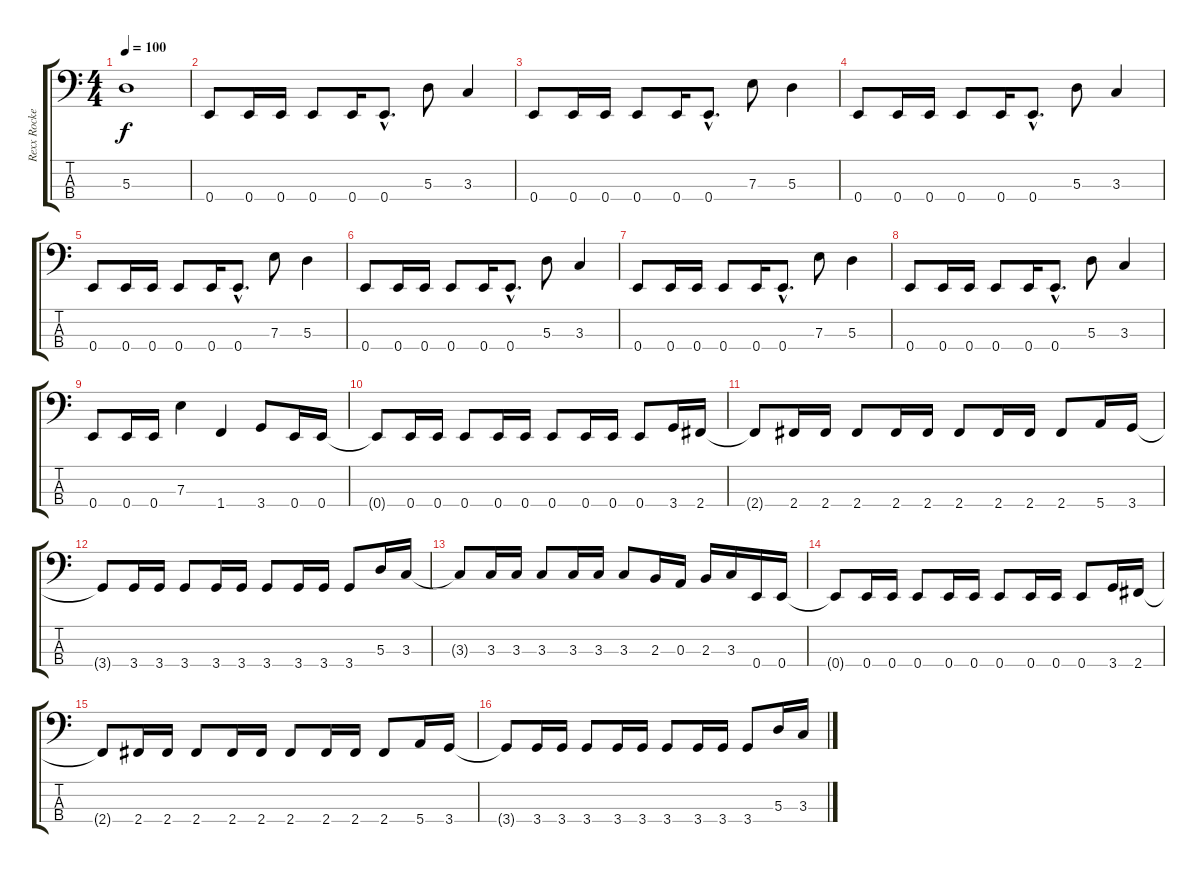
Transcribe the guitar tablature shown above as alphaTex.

\track ("Rexx Rocker" "Rexx Rocke") {instrument electricbasspick}
\staff {score tabs}
\tuning (G2 D2 A1 E1) {hide}
\ts (4 4)
\tempo 100
\clef f4
\ks c
5.3{t}.1{dy f} |
0.4.8 0.4.16 0.4.16 0.4.8 0.4.16 0.4{hac}.8{d} 5.3.8 3.3.4 |
0.4.8 0.4.16 0.4.16 0.4.8 0.4.16 0.4{hac}.8{d} 7.3.8 5.3.4 |
0.4.8 0.4.16 0.4.16 0.4.8 0.4.16 0.4{hac}.8{d} 5.3.8 3.3.4 |
0.4.8 0.4.16 0.4.16 0.4.8 0.4.16 0.4{hac}.8{d} 7.3.8 5.3.4 |
0.4.8 0.4.16 0.4.16 0.4.8 0.4.16 0.4{hac}.8{d} 5.3.8 3.3.4 |
0.4.8 0.4.16 0.4.16 0.4.8 0.4.16 0.4{hac}.8{d} 7.3.8 5.3.4 |
0.4.8 0.4.16 0.4.16 0.4.8 0.4.16 0.4{hac}.8{d} 5.3.8 3.3.4 |
0.4.8 0.4.16 0.4.16 7.3.4 1.4.4 3.4.8 0.4.16 0.4.16 |
0.4{t}.8 0.4.16 0.4.16 0.4.8 0.4.16 0.4.16 0.4.8 0.4.16 0.4.16 0.4.8 3.4.16 2.4.16 |
2.4{t}.8 2.4.16 2.4.16 2.4.8 2.4.16 2.4.16 2.4.8 2.4.16 2.4.16 2.4.8 5.4.16 3.4.16 |
3.4{t}.8 3.4.16 3.4.16 3.4.8 3.4.16 3.4.16 3.4.8 3.4.16 3.4.16 3.4.8 5.3.16 3.3.16 |
3.3{t}.8 3.3.16 3.3.16 3.3.8 3.3.16 3.3.16 3.3.8 2.3.16 0.3.16 2.3.16 3.3.16 0.4.16 0.4.16 |
0.4{t}.8 0.4.16 0.4.16 0.4.8 0.4.16 0.4.16 0.4.8 0.4.16 0.4.16 0.4.8 3.4.16 2.4.16 |
2.4{t}.8 2.4.16 2.4.16 2.4.8 2.4.16 2.4.16 2.4.8 2.4.16 2.4.16 2.4.8 5.4.16 3.4.16 |
3.4{t}.8 3.4.16 3.4.16 3.4.8 3.4.16 3.4.16 3.4.8 3.4.16 3.4.16 3.4.8 5.3.16 3.3.16
